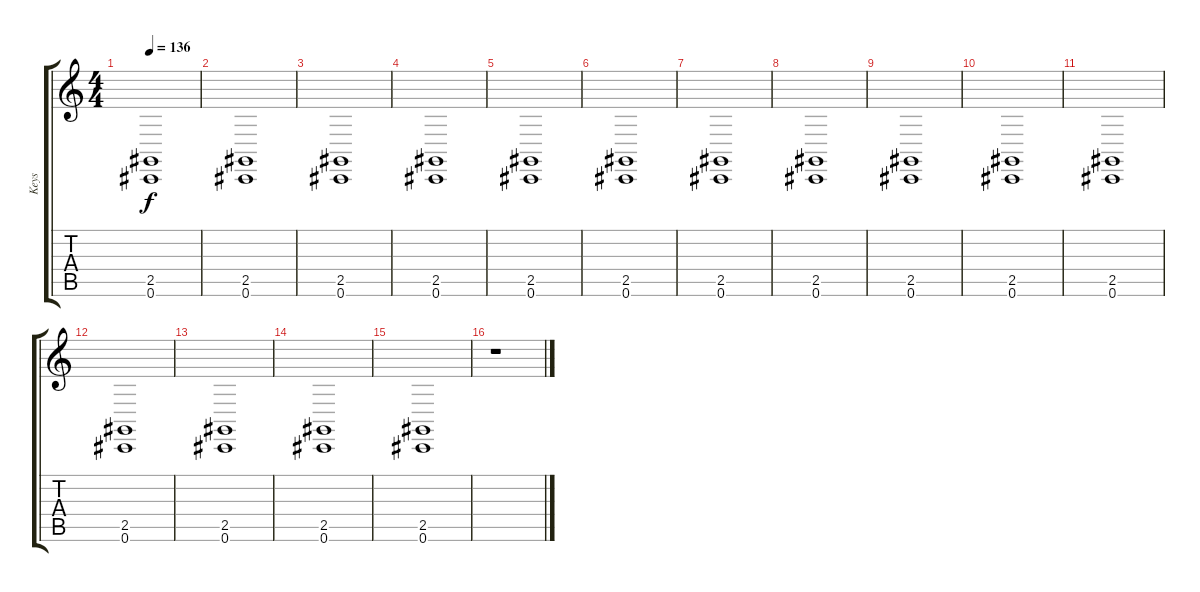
\track ("Keys" "Keys") {instrument seashore}
\staff {score tabs}
\tuning (Db4 Ab3 E3 B2 Gb2 Db2) {hide}
\ts (4 4)
\tempo 136
\clef g2
\ks c
(2.5 0.6).1{dy f} |
(2.5 0.6).1 |
(2.5 0.6).1 |
(2.5 0.6).1 |
(2.5 0.6).1 |
(2.5 0.6).1 |
(2.5 0.6).1{volume 13} |
(2.5 0.6).1{volume 12} |
(2.5 0.6).1{volume 11} |
(2.5 0.6).1{volume 10} |
(2.5 0.6).1{volume 8} |
(2.5 0.6).1{volume 6} |
(2.5 0.6).1{volume 4} |
(2.5 0.6).1{volume 2} |
(2.5 0.6).1{volume 1} |
r.1
